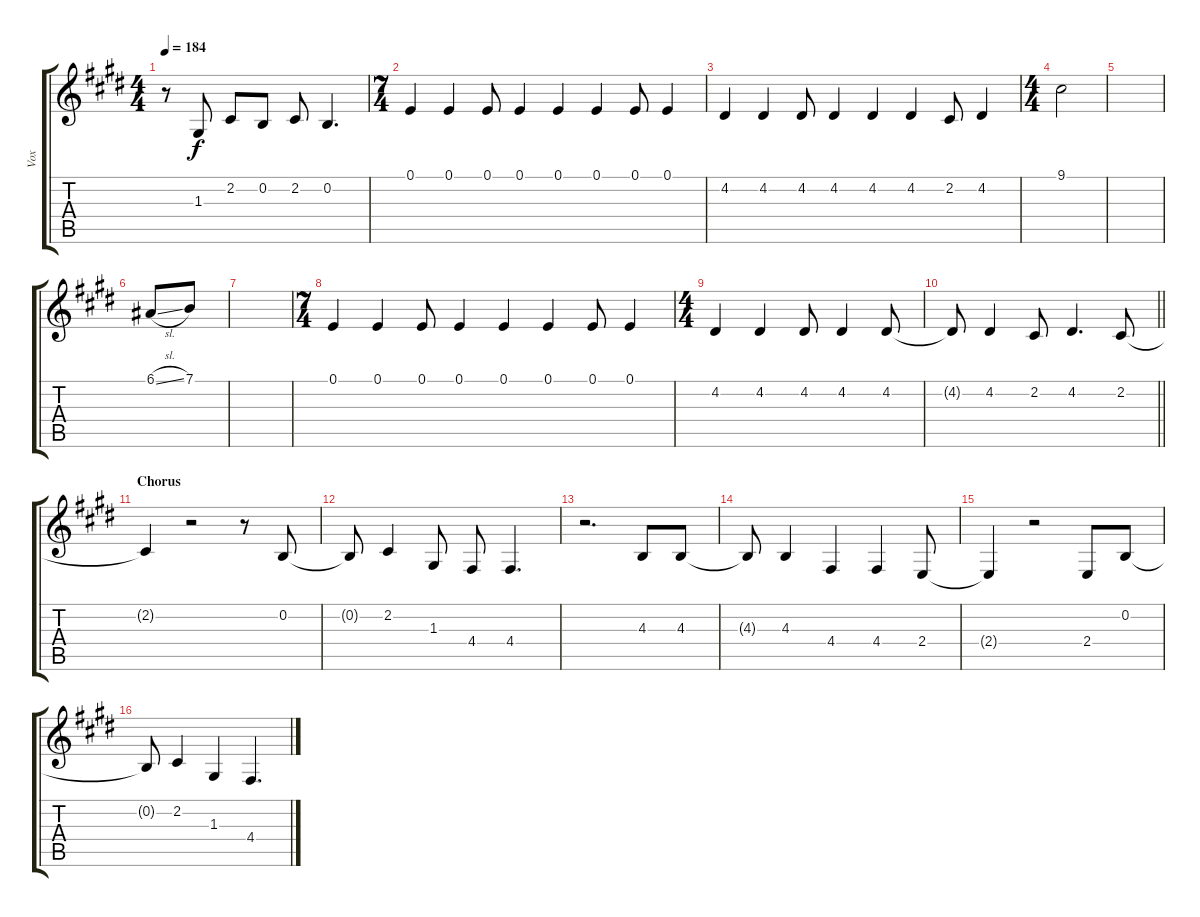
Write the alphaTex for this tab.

\track ("Vox" "Vox") {instrument altosax}
\staff {score tabs}
\tuning (E4 B3 G3 D3 A2 E2) {hide}
\ts (4 4)
\tempo 184
\clef g2
\ks c#minor
r.8{dy f} 1.3.8 2.2.8 0.2.8 2.2.8 0.2.4{d} |
\ts (7 4)
0.1.4 0.1.4 0.1.8 0.1.4 0.1.4 0.1.4 0.1.8 0.1.4 |
4.2.4 4.2.4 4.2.8 4.2.4 4.2.4 4.2.4 2.2.8 4.2.4 |
\ts (4 4)
9.1.2 |
|
6.1{sl}.8 7.1.8 |
|
\ts (7 4)
0.1.4 0.1.4 0.1.8 0.1.4 0.1.4 0.1.4 0.1.8 0.1.4 |
\ts (4 4)
4.2.4 4.2.4 4.2.8 4.2.4 4.2.8 |
\barLineRight lightlight
4.2{t}.8 4.2.4 2.2.8 4.2.4{d} 2.2.8 |
\section ("" "Chorus")
2.2{t}.4 r.2 r.8 0.2.8 |
0.2{t}.8 2.2.4 1.3.8 4.4.8 4.4.4{d} |
r.2{d} 4.3.8 4.3.8 |
4.3{t}.8 4.3.4 4.4.4 4.4.4 2.4.8 |
2.4{t}.4 r.2 2.4.8 0.2.8 |
0.2{t}.8 2.2.4 1.3.4 4.4.4{d}
